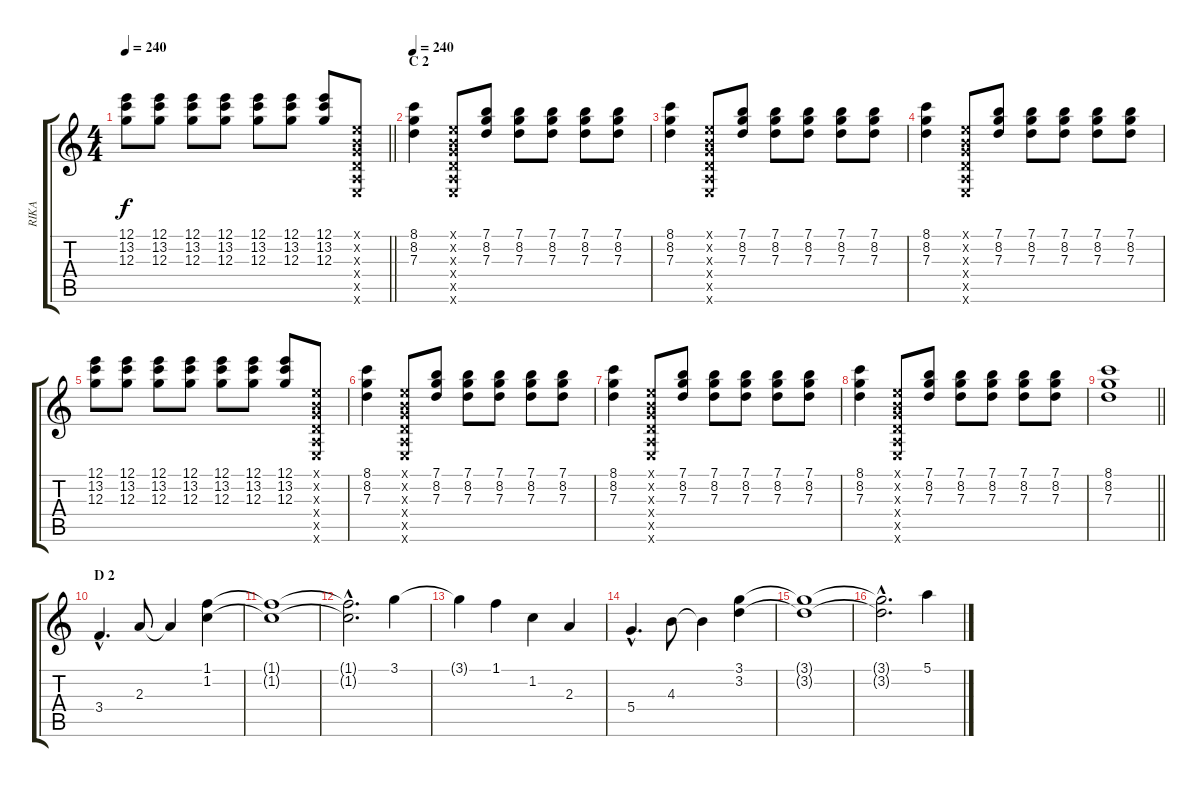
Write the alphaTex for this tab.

\track ("RIKA" "RIKA") {instrument distortionguitar}
\staff {score tabs}
\tuning (E4 B3 G3 D3 A2 E2) {hide}
\ts (4 4)
\tempo 240
\clef g2
\barLineRight lightlight
\ks c
(12.1 13.2 12.3).8{dy f} (12.1 13.2 12.3).8 (12.1 13.2 12.3).8 (12.1 13.2 12.3).8 (12.1 13.2 12.3).8 (12.1 13.2 12.3).8 (12.1 13.2 12.3).8 (0.1{x} 0.2{x} 0.3{x} 0.4{x} 0.5{x} 0.6{x}).8 |
\section ("" "C 2")
\tempo 240
(8.1 8.2 7.3).4 (0.1{x} 0.2{x} 0.3{x} 0.4{x} 0.5{x} 0.6{x}).8 (7.1 8.2 7.3).8 (7.1 8.2 7.3).8 (7.1 8.2 7.3).8 (7.1 8.2 7.3).8 (7.1 8.2 7.3).8 |
(8.1 8.2 7.3).4 (0.1{x} 0.2{x} 0.3{x} 0.4{x} 0.5{x} 0.6{x}).8 (7.1 8.2 7.3).8 (7.1 8.2 7.3).8 (7.1 8.2 7.3).8 (7.1 8.2 7.3).8 (7.1 8.2 7.3).8 |
(8.1 8.2 7.3).4 (0.1{x} 0.2{x} 0.3{x} 0.4{x} 0.5{x} 0.6{x}).8 (7.1 8.2 7.3).8 (7.1 8.2 7.3).8 (7.1 8.2 7.3).8 (7.1 8.2 7.3).8 (7.1 8.2 7.3).8 |
(12.1 13.2 12.3).8 (12.1 13.2 12.3).8 (12.1 13.2 12.3).8 (12.1 13.2 12.3).8 (12.1 13.2 12.3).8 (12.1 13.2 12.3).8 (12.1 13.2 12.3).8 (0.1{x} 0.2{x} 0.3{x} 0.4{x} 0.5{x} 0.6{x}).8 |
(8.1 8.2 7.3).4 (0.1{x} 0.2{x} 0.3{x} 0.4{x} 0.5{x} 0.6{x}).8 (7.1 8.2 7.3).8 (7.1 8.2 7.3).8 (7.1 8.2 7.3).8 (7.1 8.2 7.3).8 (7.1 8.2 7.3).8 |
(8.1 8.2 7.3).4 (0.1{x} 0.2{x} 0.3{x} 0.4{x} 0.5{x} 0.6{x}).8 (7.1 8.2 7.3).8 (7.1 8.2 7.3).8 (7.1 8.2 7.3).8 (7.1 8.2 7.3).8 (7.1 8.2 7.3).8 |
(8.1 8.2 7.3).4 (0.1{x} 0.2{x} 0.3{x} 0.4{x} 0.5{x} 0.6{x}).8 (7.1 8.2 7.3).8 (7.1 8.2 7.3).8 (7.1 8.2 7.3).8 (7.1 8.2 7.3).8 (7.1 8.2 7.3).8 |
\barLineRight lightlight
(8.1 8.2 7.3).1 |
\section ("" "D 2")
3.4{hac}.4{d volume 12 balance 8 instrument electricguitarclean} 2.3.8 2.3{t}.4 (1.1 1.2).4 |
(1.1{t} 1.2{t}).1 |
(1.1{hac t} 1.2{hac t}).2{d} 3.1.4 |
3.1{t}.4 1.1.4 1.2.4 2.3.4 |
5.4{hac}.4{d} 4.3.8 4.3{t}.4 (3.1 3.2).4 |
(3.1{t} 3.2{t}).1 |
(3.1{hac t} 3.2{hac t}).2{d} 5.1.4
